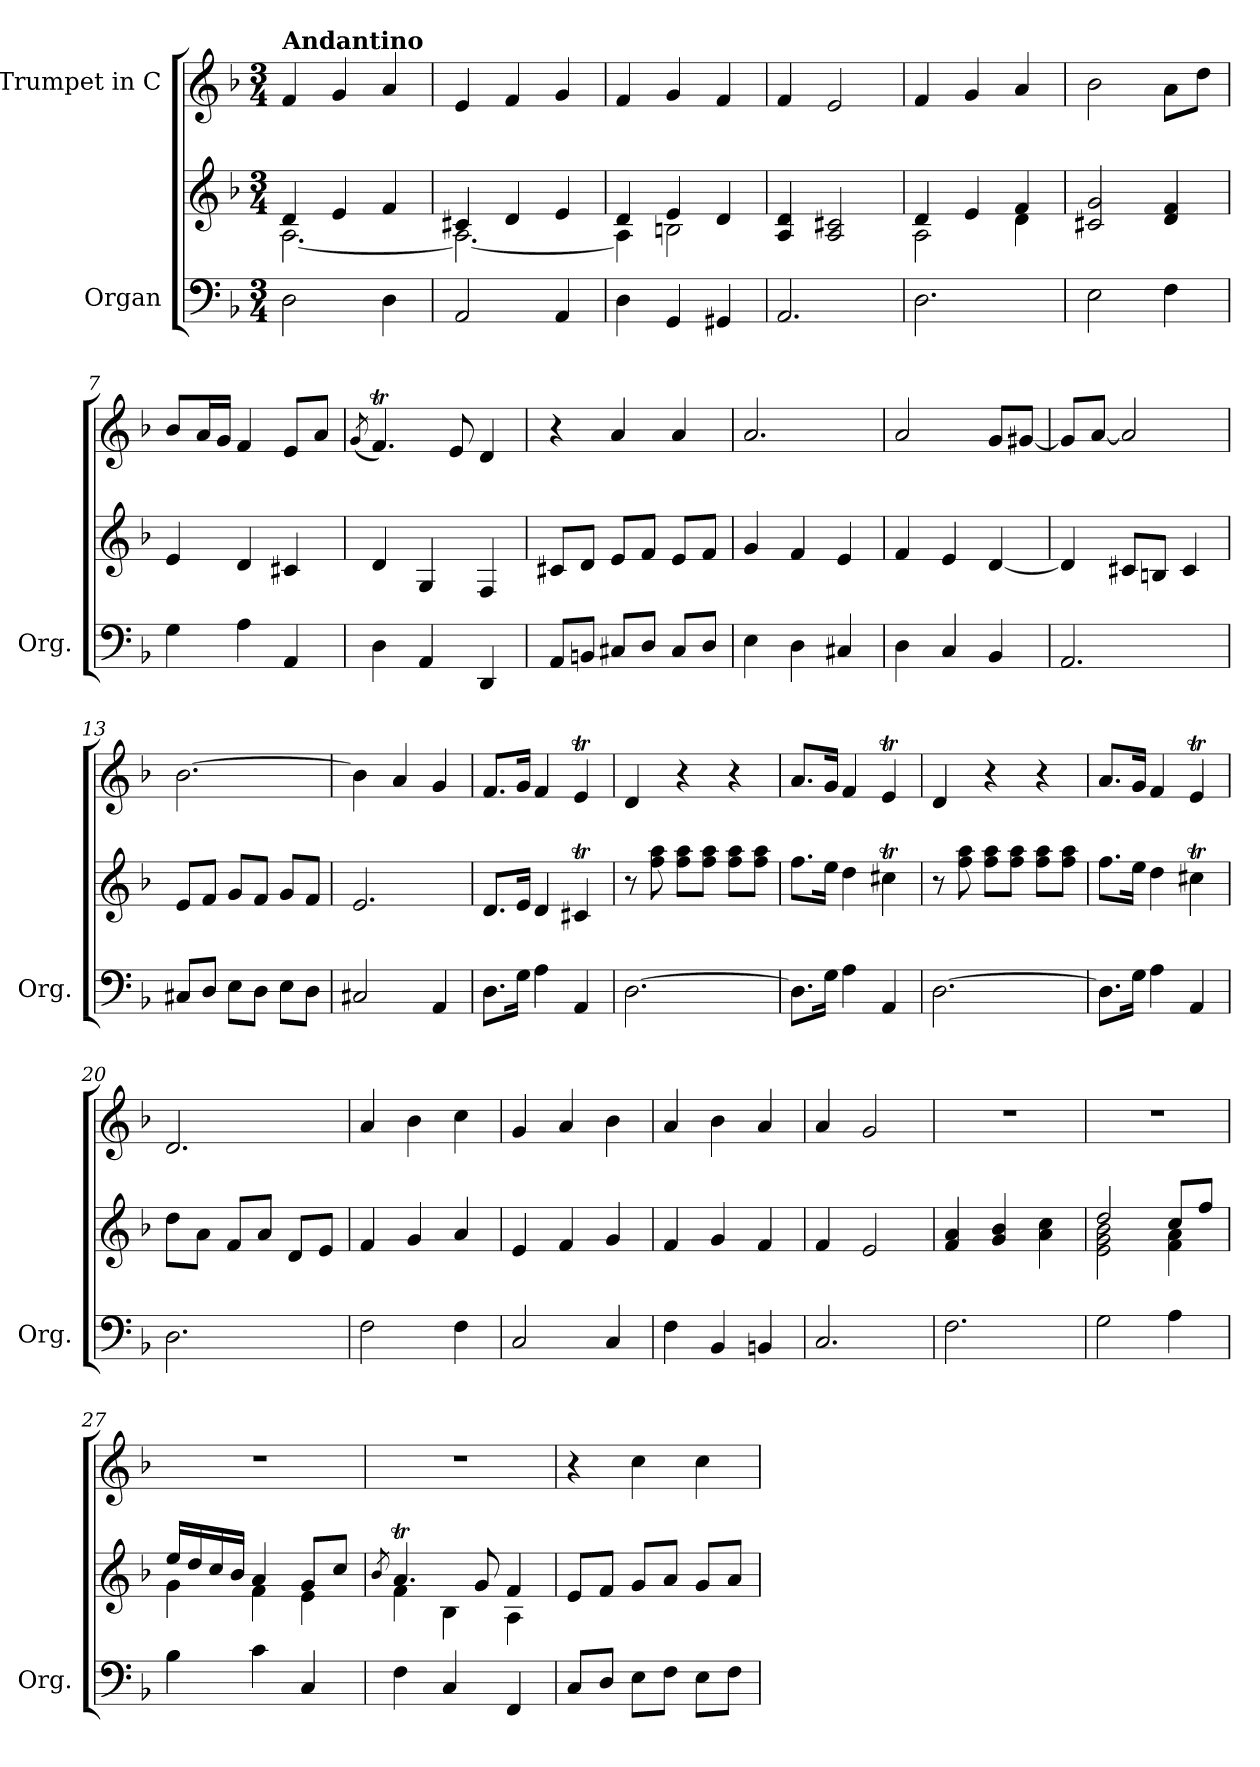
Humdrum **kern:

**kern	**kern	**kern
*part2	*part2	*part1
*staff3	*staff2	*staff1
*I"Organ	*	*I"Trumpet in C
*I'Org.	*	*
*clefF4	*clefG2	*clefG2
*k[b-]	*k[b-]	*k[b-]
*F:	*F:	*F:
*M3/4	*M3/4	*M3/4
*MM110	*MM110	*MM110
=1	=1	=1
*	*^	*
!	!	!	!LO:TX:a:B:t=Andantino
2D\	4d/	[<2.A\	4f/
.	4e/	.	4g/
4D\	4f/	.	4a/
=2	=2	=2	=2
2AA/	4c#X/	2.A\_	4e/
.	4d/	.	4f/
4AA/	4e/	.	4g/
=3	=3	=3	=3
4D\	4d/	4A\]	4f/
4GG/	4e/	2Bn\	4g/
4GG#X/	4d/	.	4f/
*	*v	*v	*
=4	=4	=4
2.AA/	4A/ 4d/	4f/
.	2A/ 2c#X/	2e/
=5	=5	=5
*	*^	*
2.D\	4d/	2A\	4f/
.	4e/	.	4g/
.	4f/	4d\	4a/
*	*v	*v	*
=6	=6	=6
2E\	2c#X/ 2g/	2b-\
4F\	4d/ 4f/	8a\L
.	.	8dd\J
=7	=7	=7
4G\	4e/	8b-/L
.	.	16a/L
.	.	16g/JJ
4A\	4d/	4f/
4AA/	4c#X/	8e/L
.	.	8a/J
!!LO:LB:g=z
=8	=8	=8
.	.	(<8qg/
4D\	4d/	4.fT/)
4AA/	4G/	.
.	.	8e/
4DD/	4F/	4d/
=9	=9	=9
8AA/L	8c#X/L	4r
8BBn/J	8d/J	.
8C#X/L	8e/L	4a/
8D/J	8f/J	.
8C#/L	8e/L	4a/
8D/J	8f/J	.
=10	=10	=10
4E\	4g/	2.a/
4D\	4f/	.
4C#X/	4e/	.
=11	=11	=11
4D\	4f/	2a/
4C/	4e/	.
4BB-/	[4d/	8g/L
.	.	[8g#X/J
=12	=12	=12
2.AA/	4d/]	8g#/L]
.	.	[8a/J
.	8c#X/L	2a/]
.	8Bn/J	.
.	4c#/	.
=13	=13	=13
8C#X/L	8e/L	[2.b-\
8D/J	8f/J	.
8E\L	8g/L	.
8D\J	8f/J	.
8E\L	8g/L	.
8D\J	8f/J	.
!!LO:LB:g=z
=14	=14	=14
2C#X/	2.e/	4b-\]
.	.	4a/
4AA/	.	4g/
=15	=15	=15
8.D\L	8.d/L	8.f/L
16G\Jk	16e/Jk	16g/Jk
4A\	4d/	4f/
4AA/	4c#Xt/	4et/
=16	=16	=16
[2.D\	8r	4d/
.	8ff\ 8aa\	.
.	8ff\ 8aa\L	4r
.	8ff\ 8aa\J	.
.	8ff\ 8aa\L	4r
.	8ff\ 8aa\J	.
=17	=17	=17
8.D\L]	8.ff\L	8.a/L
16G\Jk	16ee\Jk	16g/Jk
4A\	4dd\	4f/
4AA/	4cc#Xt\	4et/
=18	=18	=18
[2.D\	8r	4d/
.	8ff\ 8aa\	.
.	8ff\ 8aa\L	4r
.	8ff\ 8aa\J	.
.	8ff\ 8aa\L	4r
.	8ff\ 8aa\J	.
=19	=19	=19
8.D\L]	8.ff\L	8.a/L
16G\Jk	16ee\Jk	16g/Jk
4A\	4dd\	4f/
4AA/	4cc#Xt\	4et/
=20	=20	=20
2.D\	8dd\L	2.d/
.	8a\J	.
.	8f/L	.
.	8a/J	.
.	8d/L	.
.	8e/J	.
!!LO:LB:g=z
=21	=21	=21
2F\	4f/	4a/
.	4g/	4b-\
4F\	4a/	4cc\
=22	=22	=22
2C/	4e/	4g/
.	4f/	4a/
4C/	4g/	4b-\
=23	=23	=23
4F\	4f/	4a/
4BB-/	4g/	4b-\
4BBn/	4f/	4a/
=24	=24	=24
2.C/	4f/	4a/
.	2e/	2g/
=25	=25	=25
2.F\	4f/ 4a/	2.r
.	4g/ 4b-/	.
.	4a\ 4cc\	.
=26	=26	=26
*	*^	*
2G\	2dd/	2e\ 2g\ 2b-\	2.r
4A\	8cc/L	4f\ 4a\	.
.	8ff/J	.	.
=27	=27	=27	=27
4B-\	16ee/LL	4g\	2.r
.	16dd/	.	.
.	16cc/	.	.
.	16b-/JJ	.	.
4c\	4a/	4f\	.
4C/	8g/L	4e\	.
.	8cc/J	.	.
=28	=28	=28	=28
.	8qb-/	.	.
4F\	4.at/	4f\	2.r
4C/	.	4B-\	.
.	8g/	.	.
4FF/	4f/	4A\	.
*	*v	*v	*
!!LO:PB:g=z
=29	=29	=29
8C/L	8e/L	4r
8D/J	8f/J	.
8E\L	8g/L	4cc\
8F\J	8a/J	.
8E\L	8g/L	4cc\
8F\J	8a/J	.
=	=	=
*-	*-	*-
